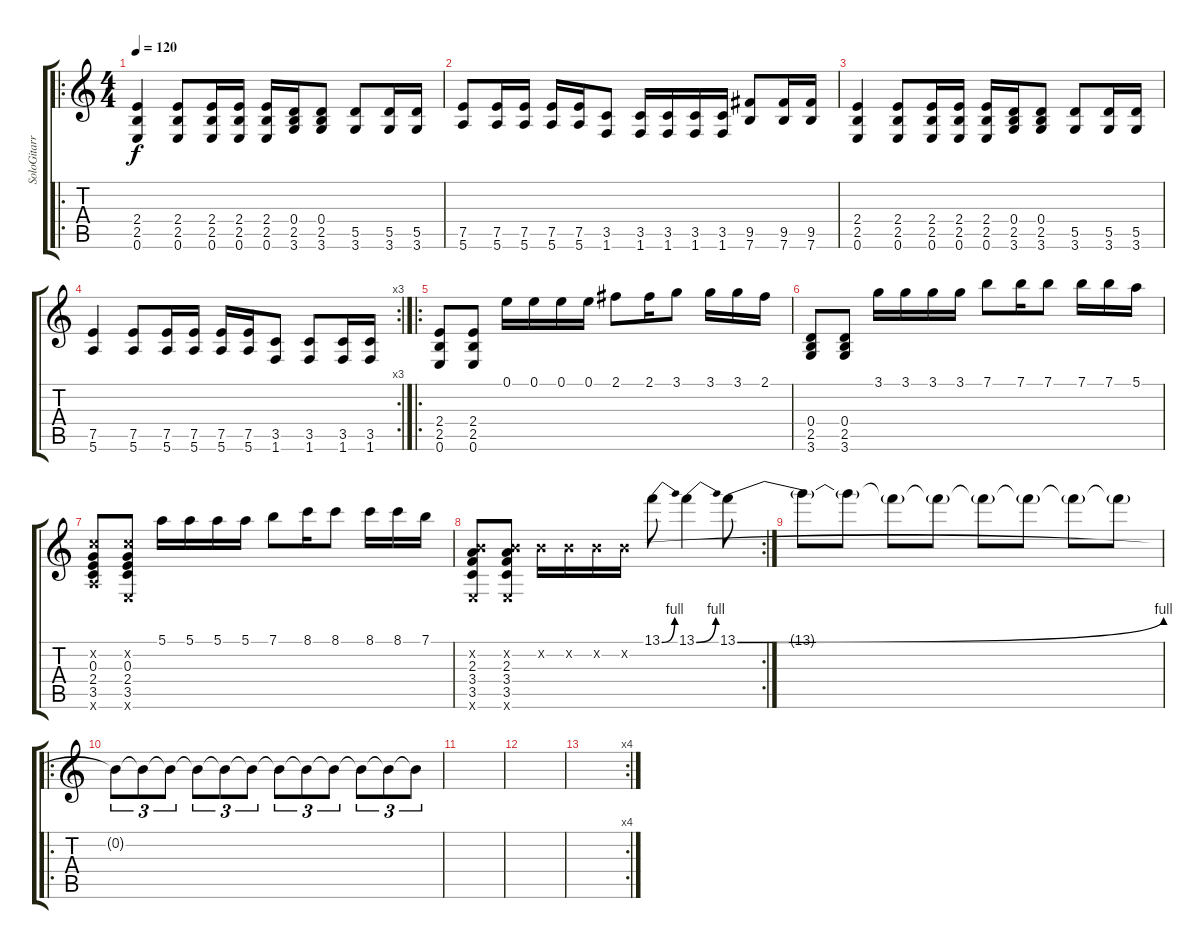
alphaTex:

\track ("SoloGitarre" "SoloGitarr") {instrument guitarharmonics}
\staff {score tabs}
\tuning (E4 B3 G3 D3 A2 E2) {hide}
\ro
\ts (4 4)
\tempo 120
\clef g2
\ks c
(2.4 2.5 0.6).4{dy f} (2.4 2.5 0.6).8 (2.4 2.5 0.6).16 (2.4 2.5 0.6).16 (2.4 2.5 0.6).16 (0.4 2.5 3.6).16 (0.4 2.5 3.6).8 (5.5 3.6).8 (5.5 3.6).16 (5.5 3.6).16 |
(7.5 5.6).8 (7.5 5.6).16 (7.5 5.6).16 (7.5 5.6).16 (7.5 5.6).16 (3.5 1.6).8 (3.5 1.6).16 (3.5 1.6).16 (3.5 1.6).16 (3.5 1.6).16 (9.5 7.6).8 (9.5 7.6).16 (9.5 7.6).16 |
(2.4 2.5 0.6).4 (2.4 2.5 0.6).8 (2.4 2.5 0.6).16 (2.4 2.5 0.6).16 (2.4 2.5 0.6).16 (0.4 2.5 3.6).16 (0.4 2.5 3.6).8 (5.5 3.6).8 (5.5 3.6).16 (5.5 3.6).16 |
\rc 3
(7.5 5.6).4 (7.5 5.6).8 (7.5 5.6).16 (7.5 5.6).16 (7.5 5.6).16 (7.5 5.6).16 (3.5 1.6).8 (3.5 1.6).8 (3.5 1.6).16 (3.5 1.6).16 |
\ro
(2.4 2.5 0.6).8 (2.4 2.5 0.6).8 0.1.16 0.1.16 0.1.16 0.1.16 2.1.8 2.1.16 3.1.8 3.1.16 3.1.16 2.1.16 |
(0.4 2.5 3.6).8 (0.4 2.5 3.6).8 3.1.16 3.1.16 3.1.16 3.1.16 7.1.8 7.1.16 7.1.8 7.1.16 7.1.16 5.1.16 |
(1.2{x} 0.3 2.4 3.5 5.6{x}).8 (1.2{x} 0.3 2.4 3.5 0.6{x}).8 5.1.16 5.1.16 5.1.16 5.1.16 7.1.8 8.1.16 8.1.8 8.1.16 8.1.16 7.1.16 |
\rc 2
(0.2{x} 2.3 3.4 3.5 0.6{x}).8 (0.2{x} 2.3 3.4 3.5 0.6{x}).8 0.2{x}.16 0.2{x}.16 0.2{x}.16 0.2{x}.16 13.1{be (bend 0 0 60 4)}.8 13.1{be (bend 0 0 60 4)}.4 13.1{be (bend 0 0 60 4)}.8 |
13.1{t}.8 13.1{t}.8 13.1{t}.8 13.1{t}.8 13.1{t}.8 13.1{t}.8 13.1{t}.8 13.1{t}.8 |
\ro
0.2{t}.8{tu (3 2)} 0.2{t}.8{tu (3 2)} 0.2{t}.8{tu (3 2)} 0.2{t}.8{tu (3 2)} 0.2{t}.8{tu (3 2)} 0.2{t}.8{tu (3 2)} 0.2{t}.8{tu (3 2)} 0.2{t}.8{tu (3 2)} 0.2{t}.8{tu (3 2)} 0.2{t}.8{tu (3 2)} 0.2{t}.8{tu (3 2)} 0.2{t}.8{tu (3 2)} |
|
|
\rc 4
